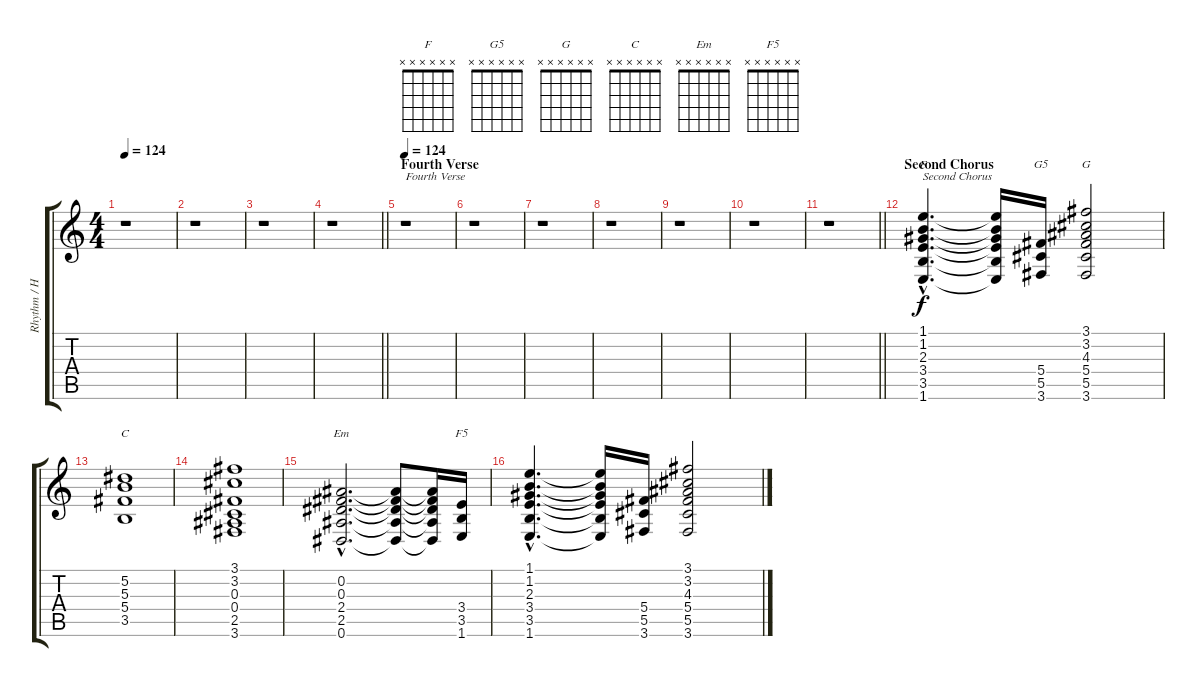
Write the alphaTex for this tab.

\track ("Rhythm / Harmony Guitar 2" "Rhythm / H") {instrument overdrivenguitar}
\staff {score tabs}
\tuning (Eb4 Bb3 Gb3 Db3 Ab2 Eb2) {hide}
\chord ("F" x x x x x x) {firstfret 0}
\chord ("G5" x x x x x x) {firstfret 0}
\chord ("G" x x x x x x) {firstfret 0}
\chord ("C" x x x x x x) {firstfret 0}
\chord ("Em" x x x x x x) {firstfret 0}
\chord ("F5" x x x x x x) {firstfret 0}
\ts (4 4)
\tempo 124
\clef g2
\ks c
r.1{dy f} |
r.1 |
r.1 |
\barLineRight lightlight
r.1 |
\section ("" "Fourth Verse")
\tempo 124
r.1{txt "Fourth Verse"} |
r.1 |
r.1 |
r.1 |
r.1 |
r.1 |
\barLineRight lightlight
r.1 |
\section ("" "Second Chorus")
(1.1{hac} 1.2{hac} 2.3{hac} 3.4{hac} 3.5{hac} 1.6{hac}).4{d ch "F" txt "Second Chorus"} (1.1{t} 1.2{t} 2.3{t} 3.4{t} 3.5{t} 1.6{t}).16 (5.4 5.5 3.6).16{ch "G5"} (3.1 3.2 4.3 5.4 5.5 3.6).2{ch "G"} |
(5.2 5.3 5.4 3.5).1{ch "C"} |
(3.1 3.2 0.3 0.4 2.5 3.6).1 |
(0.2{hac} 0.3{hac} 2.4{hac} 2.5{hac} 0.6{hac}).2{d ch "Em"} (0.2{t} 0.3{t} 2.4{t} 2.5{t} 0.6{t}).8 (0.2{t} 0.3{t} 2.4{t} 2.5{t} 0.6{t}).16 (3.4 3.5 1.6).16{ch "F5"} |
(1.1{hac} 1.2{hac} 2.3{hac} 3.4{hac} 3.5{hac} 1.6{hac}).4{d} (1.1{t} 1.2{t} 2.3{t} 3.4{t} 3.5{t} 1.6{t}).16 (5.4 5.5 3.6).16 (3.1 3.2 4.3 5.4 5.5 3.6).2
